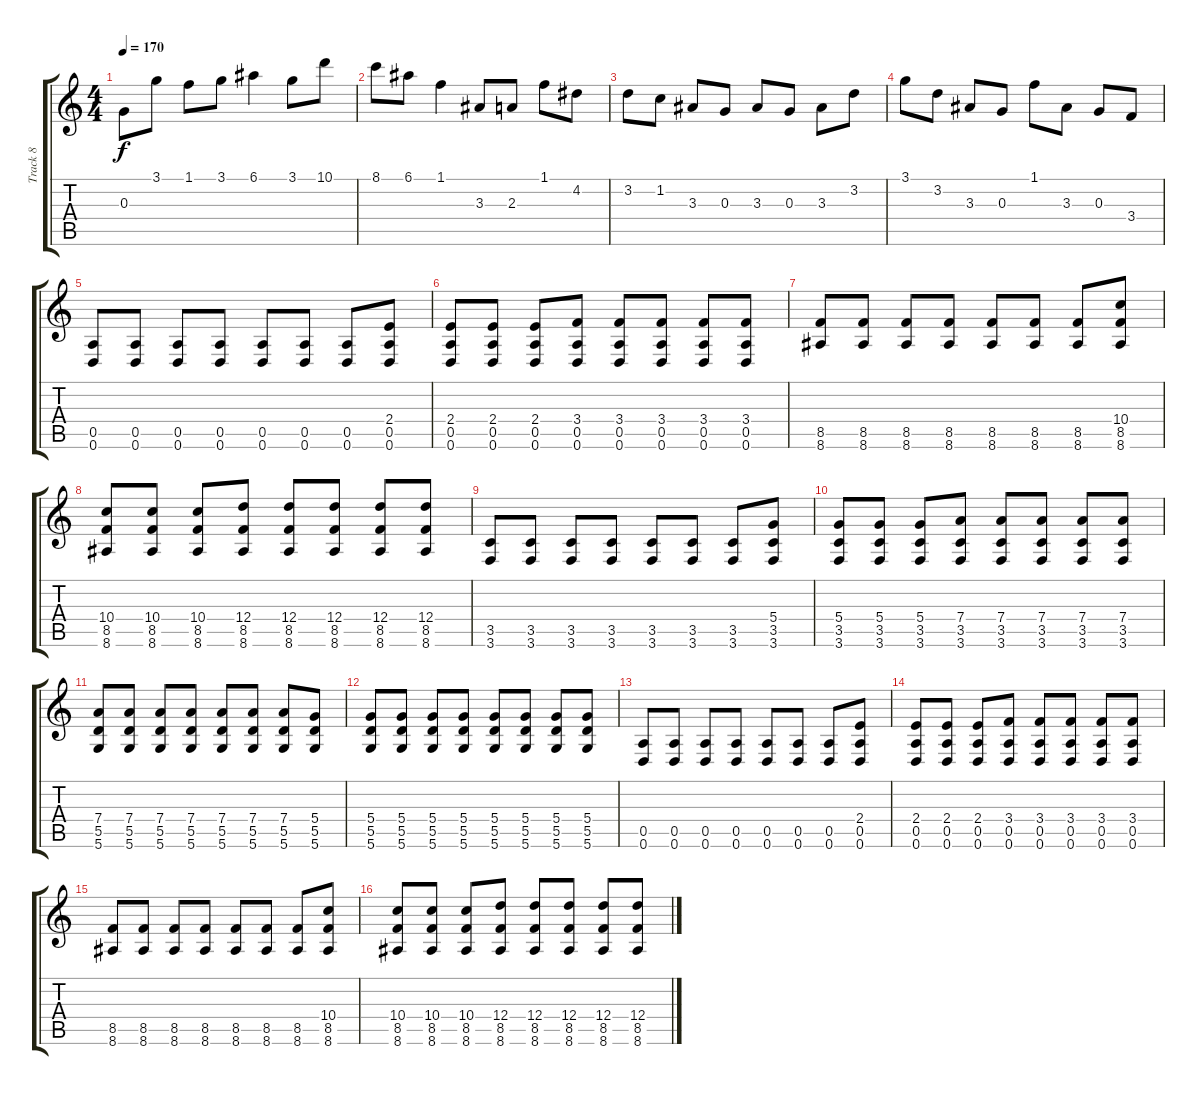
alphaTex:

\track ("Track 8" "Track 8") {instrument distortionguitar}
\staff {score tabs}
\tuning (E4 B3 G3 D3 A2 D2) {hide}
\ts (4 4)
\tempo 170
\clef g2
\ks c
0.3.8{dy f} 3.1.8 1.1.8 3.1.8 6.1.4 3.1.8 10.1.8 |
8.1.8 6.1.8 1.1.4 3.3.8 2.3.8 1.1.8 4.2.8 |
3.2.8 1.2.8 3.3.8 0.3.8 3.3.8 0.3.8 3.3.8 3.2.8 |
3.1.8 3.2.8 3.3.8 0.3.8 1.1.8 3.3.8 0.3.8 3.4.8 |
(0.5 0.6).8 (0.5 0.6).8 (0.5 0.6).8 (0.5 0.6).8 (0.5 0.6).8 (0.5 0.6).8 (0.5 0.6).8 (2.4 0.5 0.6).8 |
(2.4 0.5 0.6).8 (2.4 0.5 0.6).8 (2.4 0.5 0.6).8 (3.4 0.5 0.6).8 (3.4 0.5 0.6).8 (3.4 0.5 0.6).8 (3.4 0.5 0.6).8 (3.4 0.5 0.6).8 |
(8.5 8.6).8 (8.5 8.6).8 (8.5 8.6).8 (8.5 8.6).8 (8.5 8.6).8 (8.5 8.6).8 (8.5 8.6).8 (10.4 8.5 8.6).8 |
(10.4 8.5 8.6).8 (10.4 8.5 8.6).8 (10.4 8.5 8.6).8 (12.4 8.5 8.6).8 (12.4 8.5 8.6).8 (12.4 8.5 8.6).8 (12.4 8.5 8.6).8 (12.4 8.5 8.6).8 |
(3.5 3.6).8 (3.5 3.6).8 (3.5 3.6).8 (3.5 3.6).8 (3.5 3.6).8 (3.5 3.6).8 (3.5 3.6).8 (5.4 3.5 3.6).8 |
(5.4 3.5 3.6).8 (5.4 3.5 3.6).8 (5.4 3.5 3.6).8 (7.4 3.5 3.6).8 (7.4 3.5 3.6).8 (7.4 3.5 3.6).8 (7.4 3.5 3.6).8 (7.4 3.5 3.6).8 |
(7.4 5.5 5.6).8 (7.4 5.5 5.6).8 (7.4 5.5 5.6).8 (7.4 5.5 5.6).8 (7.4 5.5 5.6).8 (7.4 5.5 5.6).8 (7.4 5.5 5.6).8 (5.4 5.5 5.6).8 |
(5.4 5.5 5.6).8 (5.4 5.5 5.6).8 (5.4 5.5 5.6).8 (5.4 5.5 5.6).8 (5.4 5.5 5.6).8 (5.4 5.5 5.6).8 (5.4 5.5 5.6).8 (5.4 5.5 5.6).8 |
(0.5 0.6).8 (0.5 0.6).8 (0.5 0.6).8 (0.5 0.6).8 (0.5 0.6).8 (0.5 0.6).8 (0.5 0.6).8 (2.4 0.5 0.6).8 |
(2.4 0.5 0.6).8 (2.4 0.5 0.6).8 (2.4 0.5 0.6).8 (3.4 0.5 0.6).8 (3.4 0.5 0.6).8 (3.4 0.5 0.6).8 (3.4 0.5 0.6).8 (3.4 0.5 0.6).8 |
(8.5 8.6).8 (8.5 8.6).8 (8.5 8.6).8 (8.5 8.6).8 (8.5 8.6).8 (8.5 8.6).8 (8.5 8.6).8 (10.4 8.5 8.6).8 |
(10.4 8.5 8.6).8 (10.4 8.5 8.6).8 (10.4 8.5 8.6).8 (12.4 8.5 8.6).8 (12.4 8.5 8.6).8 (12.4 8.5 8.6).8 (12.4 8.5 8.6).8 (12.4 8.5 8.6).8
